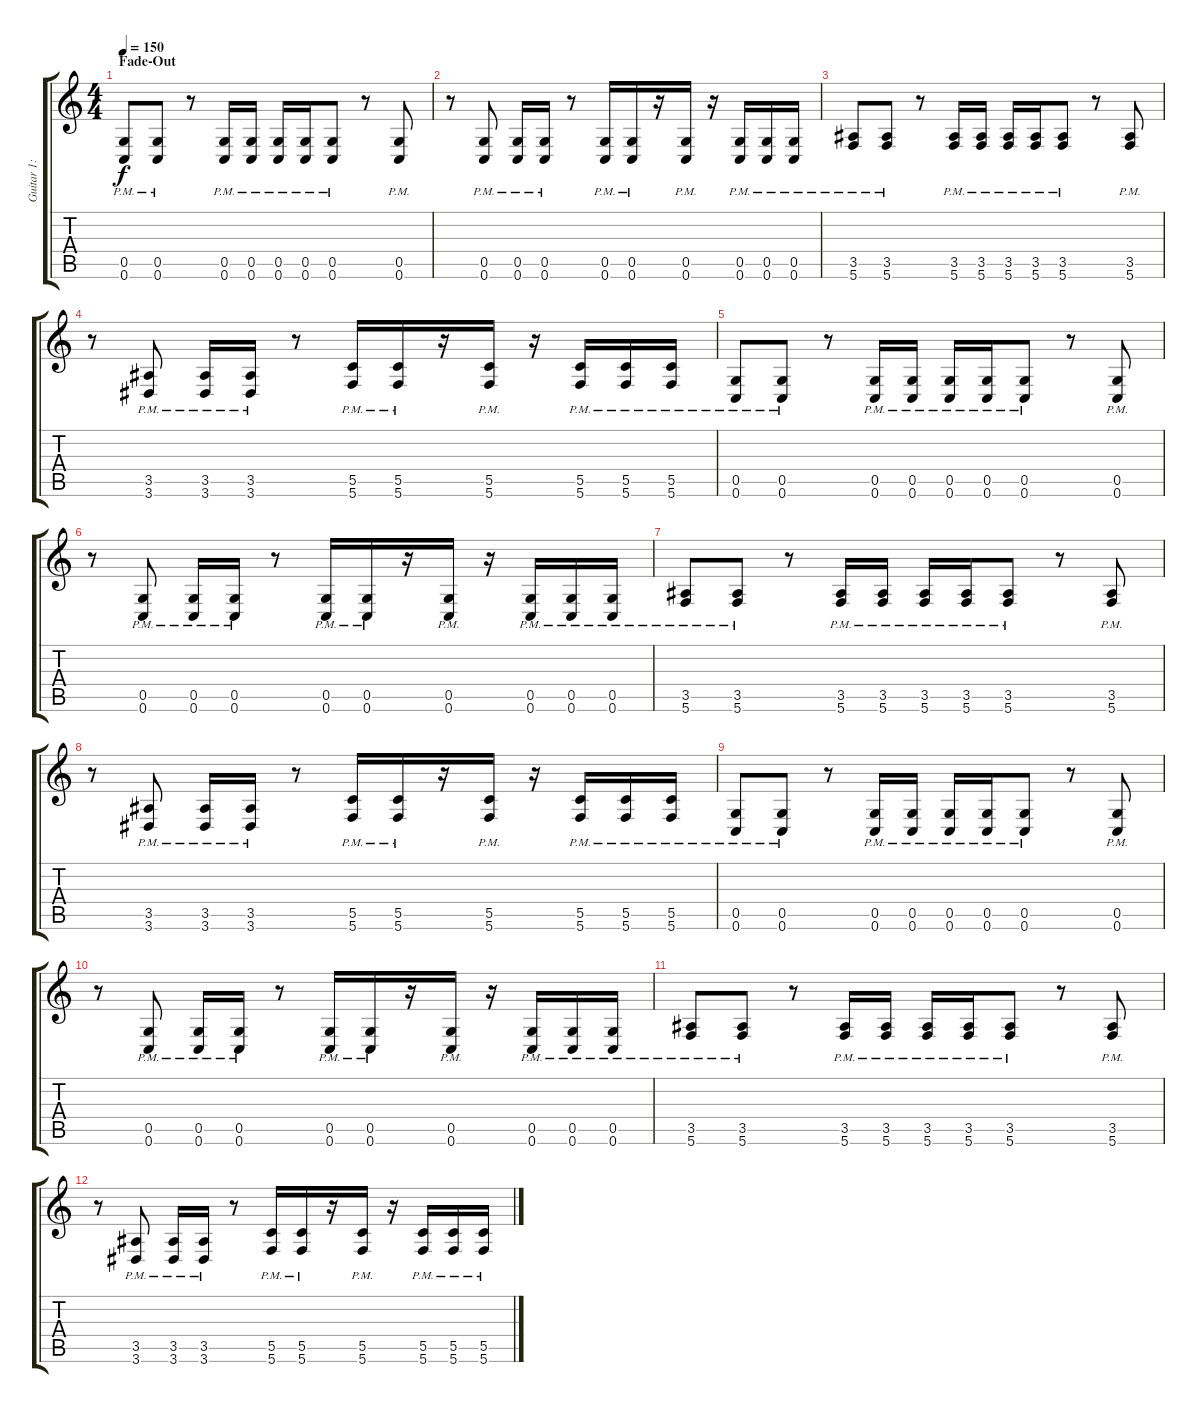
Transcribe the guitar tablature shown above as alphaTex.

\track ("Guitar 1: Simon" "Guitar 1: ") {instrument distortionguitar}
\staff {score tabs}
\tuning (D4 A3 F3 C3 G2 C2) {hide}
\ts (4 4)
\section ("" "Fade-Out")
\tempo 150
\clef g2
\ks c
(0.5{pm} 0.6).8{dy f} (0.5{pm} 0.6).8 r.8 (0.5{pm} 0.6).16 (0.5{pm} 0.6).16 (0.5{pm} 0.6).16 (0.5{pm} 0.6).16 (0.5{pm} 0.6).8 r.8 (0.5{pm} 0.6).8 |
r.8 (0.5{pm} 0.6).8 (0.5{pm} 0.6).16 (0.5{pm} 0.6).16 r.8 (0.5{pm} 0.6).16 (0.5{pm} 0.6).16 r.16 (0.5{pm} 0.6).16 r.16 (0.5{pm} 0.6).16 (0.5{pm} 0.6).16 (0.5{pm} 0.6).16 |
(3.5{pm} 5.6).8 (3.5{pm} 5.6).8 r.8 (3.5{pm} 5.6).16 (3.5{pm} 5.6).16 (3.5{pm} 5.6).16 (3.5{pm} 5.6).16 (3.5{pm} 5.6).8 r.8 (3.5{pm} 5.6).8 |
r.8 (3.5{pm} 3.6).8 (3.5{pm} 3.6).16 (3.5{pm} 3.6).16 r.8 (5.5{pm} 5.6).16 (5.5{pm} 5.6).16 r.16 (5.5{pm} 5.6).16 r.16 (5.5{pm} 5.6).16 (5.5{pm} 5.6).16 (5.5{pm} 5.6).16 |
(0.5{pm} 0.6).8{volume 8} (0.5{pm} 0.6).8 r.8 (0.5{pm} 0.6).16 (0.5{pm} 0.6).16 (0.5{pm} 0.6).16 (0.5{pm} 0.6).16 (0.5{pm} 0.6).8 r.8 (0.5{pm} 0.6).8 |
r.8 (0.5{pm} 0.6).8 (0.5{pm} 0.6).16 (0.5{pm} 0.6).16 r.8 (0.5{pm} 0.6).16 (0.5{pm} 0.6).16 r.16 (0.5{pm} 0.6).16 r.16 (0.5{pm} 0.6).16 (0.5{pm} 0.6).16 (0.5{pm} 0.6).16 |
(3.5{pm} 5.6).8 (3.5{pm} 5.6).8 r.8 (3.5{pm} 5.6).16 (3.5{pm} 5.6).16 (3.5{pm} 5.6).16 (3.5{pm} 5.6).16 (3.5{pm} 5.6).8 r.8 (3.5{pm} 5.6).8 |
r.8 (3.5{pm} 3.6).8 (3.5{pm} 3.6).16 (3.5{pm} 3.6).16 r.8 (5.5{pm} 5.6).16 (5.5{pm} 5.6).16 r.16 (5.5{pm} 5.6).16 r.16 (5.5{pm} 5.6).16 (5.5{pm} 5.6).16 (5.5{pm} 5.6).16 |
(0.5{pm} 0.6).8{volume 0} (0.5{pm} 0.6).8 r.8 (0.5{pm} 0.6).16 (0.5{pm} 0.6).16 (0.5{pm} 0.6).16 (0.5{pm} 0.6).16 (0.5{pm} 0.6).8 r.8 (0.5{pm} 0.6).8 |
r.8 (0.5{pm} 0.6).8 (0.5{pm} 0.6).16 (0.5{pm} 0.6).16 r.8 (0.5{pm} 0.6).16 (0.5{pm} 0.6).16 r.16 (0.5{pm} 0.6).16 r.16 (0.5{pm} 0.6).16 (0.5{pm} 0.6).16 (0.5{pm} 0.6).16 |
(3.5{pm} 5.6).8 (3.5{pm} 5.6).8 r.8 (3.5{pm} 5.6).16 (3.5{pm} 5.6).16 (3.5{pm} 5.6).16 (3.5{pm} 5.6).16 (3.5{pm} 5.6).8 r.8 (3.5{pm} 5.6).8 |
r.8 (3.5{pm} 3.6).8 (3.5{pm} 3.6).16 (3.5{pm} 3.6).16 r.8 (5.5{pm} 5.6).16 (5.5{pm} 5.6).16 r.16 (5.5{pm} 5.6).16 r.16 (5.5{pm} 5.6).16 (5.5{pm} 5.6).16 (5.5{pm} 5.6).16
